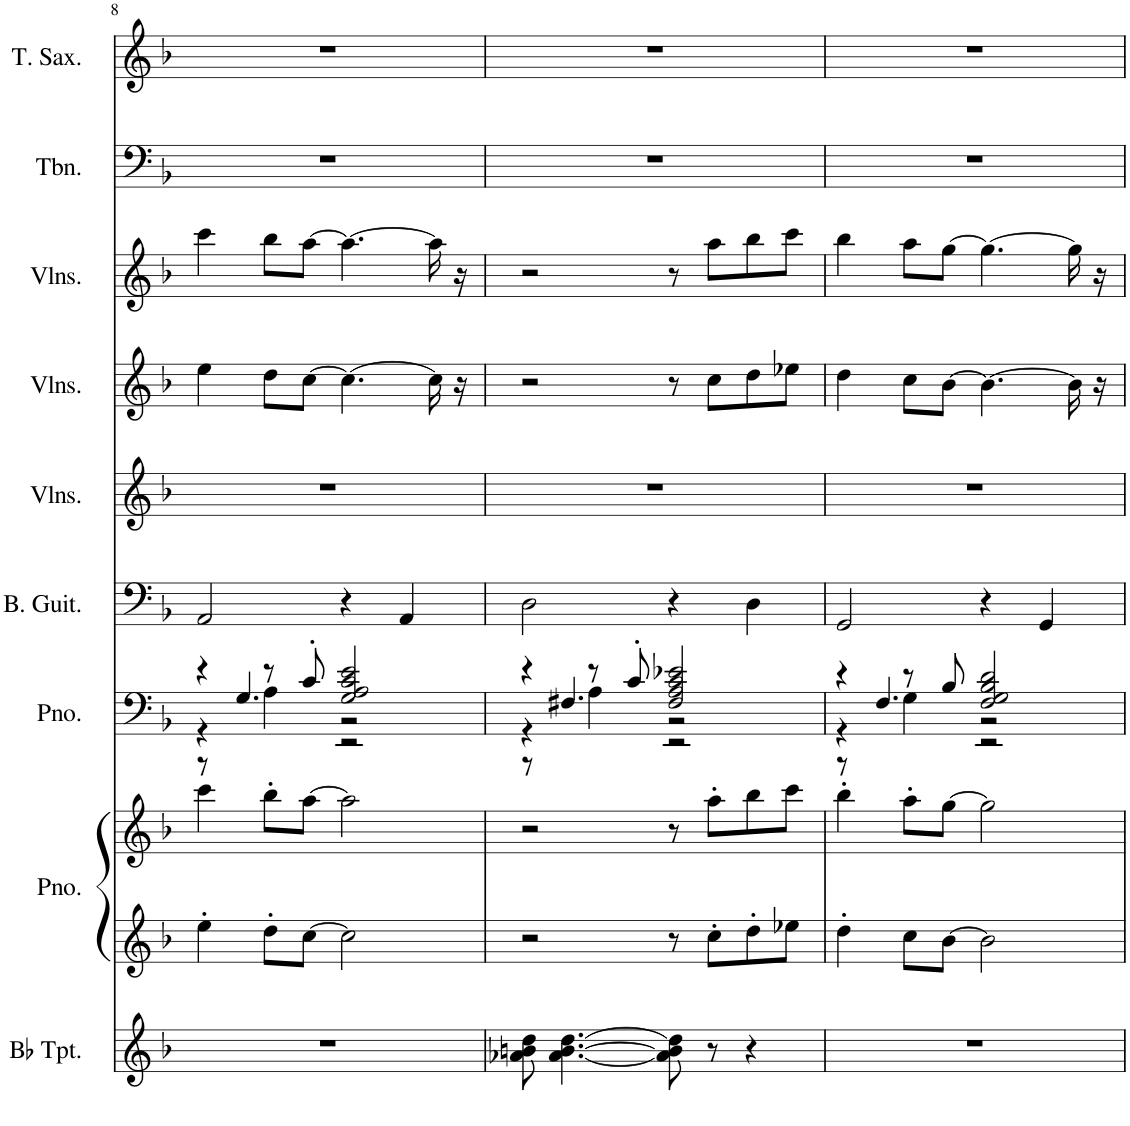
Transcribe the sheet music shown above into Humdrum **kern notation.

**kern	**kern	**kern	**kern	**kern	**kern	**kern	**kern	**kern	**kern
*part9	*part8	*part8	*part7	*part6	*part5	*part4	*part3	*part2	*part1
*staff10	*staff9	*staff8	*staff7	*staff6	*staff5	*staff4	*staff3	*staff2	*staff1
*I"Bb Trumpet, Trumpet 123	*I"Piano, Piano R	*	*I"Piano, Piano L	*I"Bass Guitar, Bass	*I"Violins, Strings	*I"Violins, Strings	*I"Violins,  Strings	*I"Trombone, vokal 1.2.3	*I"Tenor Saxophone, SOLO
*I'Bb Tpt.	*I'Pno.	*	*I'Pno.	*I'B. Guit.	*I'Vlns.	*I'Vlns.	*I'Vlns.	*I'Tbn.	*I'T. Sax.
!!LO:PB:g=z
*clefG2	*clefG2	*clefG2	*clefF4	*clefF4	*clefG2	*clefG2	*clefG2	*clefF4	*clefG2
*Trd1c2	*	*	*	*Trd7c12	*	*	*	*	*Trd8c14
*k[b-]	*k[b-]	*k[b-]	*k[b-]	*k[b-]	*k[b-]	*k[b-]	*k[b-]	*k[b-]	*k[b-]
*M4/4	*M4/4	*M4/4	*M4/4	*M4/4	*M4/4	*M4/4	*M4/4	*M4/4	*M4/4
=8	=8	=8	=8	=8	=8	=8	=8	=8	=8
*	*	*	*^	*	*	*	*	*	*
*	*	*	*	*^	*	*	*	*	*	*
1r	4ee'\	4ccc\	4r	4r	8r	2AA/	1r	4ee\	4ccc\	1r	1r
.	.	.	.	.	4.G/	.	.	.	.	.	.
.	8dd'\L	8bb-'\L	8r	4A\	.	.	.	8dd\L	8bb-\L	.	.
.	[8cc\J	[8aa\J	8c'/	.	.	.	.	[8cc\J	[8aa\J	.	.
.	2cc\]	2aa\]	2G/ 2A/ 2c/ 2e/	2r	2r	4r	.	4.cc\_	4.aa\_	.	.
.	.	.	.	.	.	4AA/	.	.	.	.	.
.	.	.	.	.	.	.	.	16cc\]	16aa\]	.	.
.	.	.	.	.	.	.	.	16r	16r	.	.
=9	=9	=9	=9	=9	=9	=9	=9	=9	=9	=9	=9
8a-X\ 8bn\ 8dd\	2r	2r	4r	4r	8r	2D\	1r	2r	2r	1r	1r
[4.a-\ [4.b\ [4.dd\	.	.	.	.	4.F#X/	.	.	.	.	.	.
.	.	.	8r	4A\	.	.	.	.	.	.	.
.	.	.	8c'/	.	.	.	.	.	.	.	.
8a-\] 8b\] 8dd\]	8r	8r	2F#/ 2A/ 2c/ 2e-X/	2r	2r	4r	.	8r	8r	.	.
8r	8cc'\L	8aa'\L	.	.	.	.	.	8cc\L	8aa\L	.	.
4r	8dd'\	8bb-\	.	.	.	4D\	.	8dd\	8bb-\	.	.
.	8ee-X\J	8ccc\J	.	.	.	.	.	8ee-X\J	8ccc\J	.	.
=10	=10	=10	=10	=10	=10	=10	=10	=10	=10	=10	=10
1r	4dd'\	4bb-'\	4r	4r	8r	2GG/	1r	4dd\	4bb-\	1r	1r
.	.	.	.	.	4.F/	.	.	.	.	.	.
.	8cc\L	8aa'\L	8r	4G\	.	.	.	8cc\L	8aa\L	.	.
.	[8b-\J	[8gg\J	8B-/	.	.	.	.	[8b-\J	[8gg\J	.	.
.	2b-\]	2gg\]	2F/ 2G/ 2B-/ 2d/	2r	2r	4r	.	4.b-\_	4.gg\_	.	.
.	.	.	.	.	.	4GG/	.	.	.	.	.
.	.	.	.	.	.	.	.	16b-\]	16gg\]	.	.
.	.	.	.	.	.	.	.	16r	16r	.	.
*	*	*	*v	*v	*v	*	*	*	*	*	*
=	=	=	=	=	=	=	=	=	=
*-	*-	*-	*-	*-	*-	*-	*-	*-	*-
